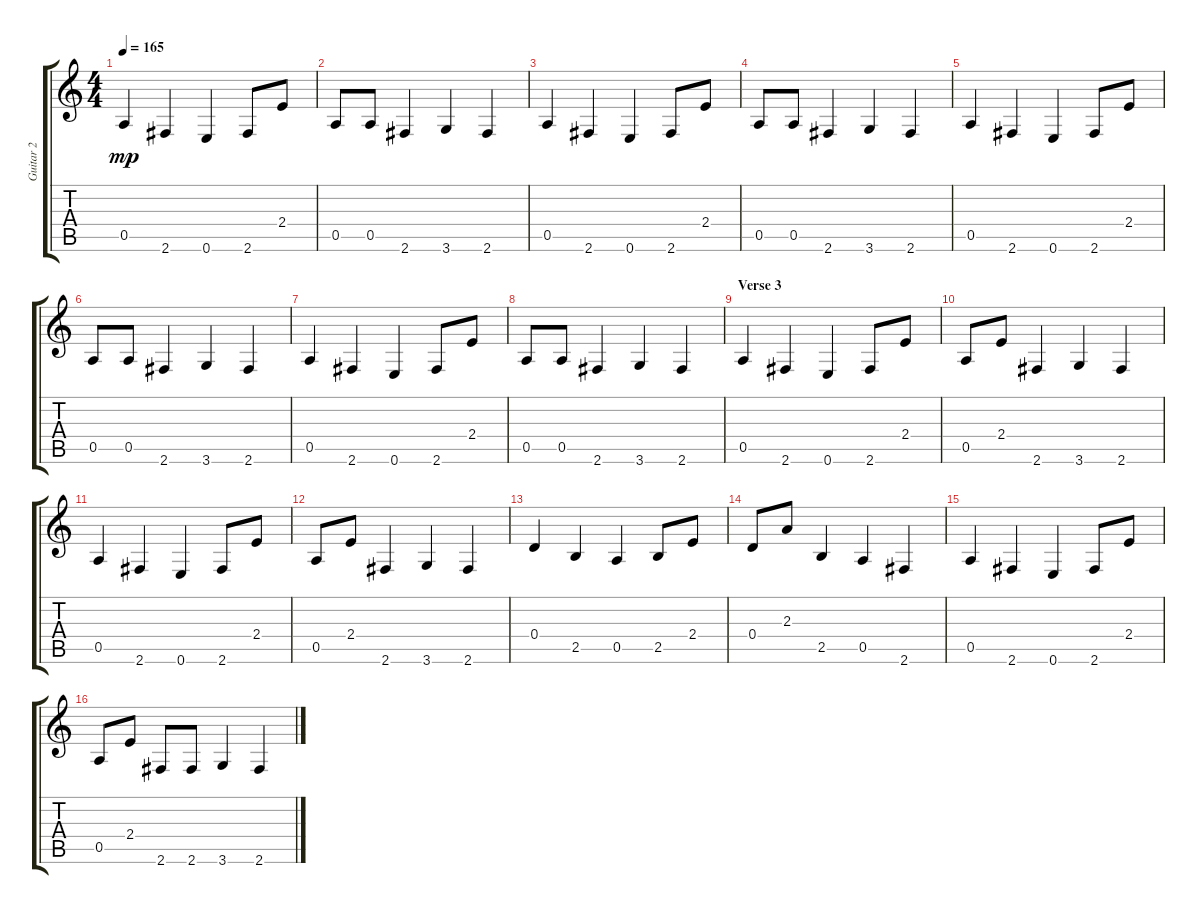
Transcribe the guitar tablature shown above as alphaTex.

\track ("Guitar 2" "Guitar 2") {instrument electricguitarclean}
\staff {score tabs}
\tuning (E4 B3 G3 D3 A2 E2) {hide}
\ts (4 4)
\tempo 165
\clef g2
\ks c
0.5.4{dy mp} 2.6.4 0.6.4 2.6.8 2.4.8 |
0.5.8 0.5.8 2.6.4 3.6.4 2.6.4 |
0.5.4 2.6.4 0.6.4 2.6.8 2.4.8 |
0.5.8 0.5.8 2.6.4 3.6.4 2.6.4 |
0.5.4 2.6.4 0.6.4 2.6.8 2.4.8 |
0.5.8 0.5.8 2.6.4 3.6.4 2.6.4 |
0.5.4 2.6.4 0.6.4 2.6.8 2.4.8 |
0.5.8 0.5.8 2.6.4 3.6.4 2.6.4 |
\section ("" "Verse 3")
0.5.4 2.6.4 0.6.4 2.6.8 2.4.8 |
0.5.8 2.4.8 2.6.4 3.6.4 2.6.4 |
0.5.4 2.6.4 0.6.4 2.6.8 2.4.8 |
0.5.8 2.4.8 2.6.4 3.6.4 2.6.4 |
0.4.4 2.5.4 0.5.4 2.5.8 2.4.8 |
0.4.8 2.3.8 2.5.4 0.5.4 2.6.4 |
0.5.4 2.6.4 0.6.4 2.6.8 2.4.8 |
0.5.8 2.4.8 2.6.8 2.6.8 3.6.4 2.6.4
